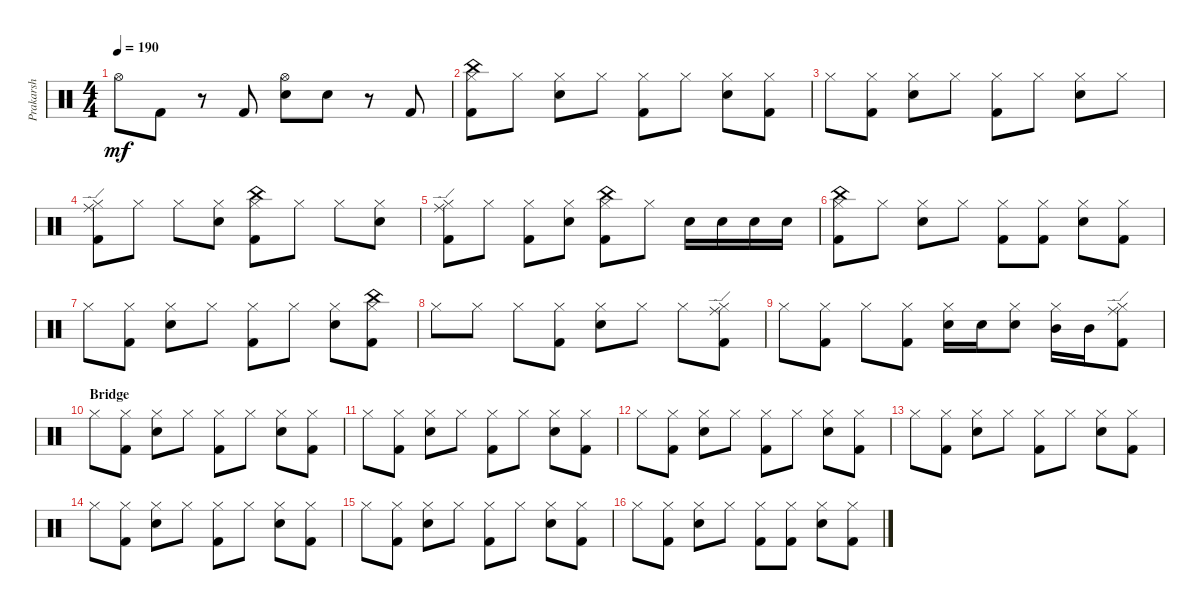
\track ("Prakarsh" "Prakarsh") {instrument percussion}
\staff {score}
\articulation defaults
\ts (4 4)
\tempo 190
\clef neutral
\ks c "Hi-Hat (open)".8{dy mf} "Kick (hit) 2".8
r.8 "Kick (hit) 2".8 ("Hi-Hat (open)" "Snare (hit) 2").8 "Snare (hit) 2".8 r.8 "Kick (hit) 2".8 |
("Hi-Hat (closed)" "Kick (hit) 2" "China (hit)").8 "Hi-Hat (closed)".8 ("Hi-Hat (closed)" "Snare (hit) 2").8 "Hi-Hat (closed)".8 ("Hi-Hat (closed)" "Kick (hit) 2").8 "Hi-Hat (closed)".8 ("Hi-Hat (closed)" "Snare (hit) 2").8 ("Hi-Hat (closed)" "Kick (hit) 2").8 |
"Hi-Hat (closed)".8 ("Hi-Hat (closed)" "Kick (hit) 2").8 ("Hi-Hat (closed)" "Snare (hit) 2").8 "Hi-Hat (closed)".8 ("Hi-Hat (closed)" "Kick (hit) 2").8 "Hi-Hat (closed)".8 ("Hi-Hat (closed)" "Snare (hit) 2").8 "Hi-Hat (closed)".8 |
("Hi-Hat (closed)" "Kick (hit) 2" "Ride (edge)").8 "Hi-Hat (closed)".8 "Hi-Hat (closed)".8 ("Hi-Hat (closed)" "Snare (hit) 2").8 ("Hi-Hat (closed)" "Kick (hit) 2" "China (hit)").8 "Hi-Hat (closed)".8 "Hi-Hat (closed)".8 ("Hi-Hat (closed)" "Snare (hit) 2").8 |
("Hi-Hat (closed)" "Kick (hit) 2" "Ride (edge)").8 "Hi-Hat (closed)".8 ("Hi-Hat (closed)" "Kick (hit) 2").8 ("Hi-Hat (closed)" "Snare (hit) 2").8 ("Hi-Hat (closed)" "Kick (hit) 2" "China (hit)").8 "Hi-Hat (closed)".8 "Snare (hit) 2".16 "Snare (hit) 2".16 "Snare (hit) 2".16 "Snare (hit) 2".16 |
("Hi-Hat (closed)" "Kick (hit) 2" "China (hit)").8 "Hi-Hat (closed)".8 ("Hi-Hat (closed)" "Snare (hit) 2").8 "Hi-Hat (closed)".8 ("Hi-Hat (closed)" "Kick (hit) 2").8 ("Hi-Hat (closed)" "Kick (hit) 2").8 ("Hi-Hat (closed)" "Snare (hit) 2").8 ("Hi-Hat (closed)" "Kick (hit) 2").8 |
"Hi-Hat (closed)".8 ("Hi-Hat (closed)" "Kick (hit) 2").8 ("Hi-Hat (closed)" "Snare (hit) 2").8 "Hi-Hat (closed)".8 ("Hi-Hat (closed)" "Kick (hit) 2").8 "Hi-Hat (closed)".8 ("Hi-Hat (closed)" "Snare (hit) 2").8 ("Hi-Hat (closed)" "Kick (hit) 2" "China (hit)").8 |
"Hi-Hat (closed)".8 "Hi-Hat (closed)".8 "Hi-Hat (closed)".8 ("Hi-Hat (closed)" "Kick (hit) 2").8 ("Hi-Hat (closed)" "Snare (hit) 2").8 "Hi-Hat (closed)".8 "Hi-Hat (closed)".8 ("Kick (hit) 2" "Hi-Hat (closed)" "Ride (edge)").8 |
"Hi-Hat (closed)".8 ("Hi-Hat (closed)" "Kick (hit) 2").8 "Hi-Hat (closed)".8 ("Hi-Hat (closed)" "Kick (hit) 2").8 ("Hi-Hat (closed)" "Snare (hit) 2").16 "Snare (hit) 2".16 ("Hi-Hat (closed)" "Snare (hit) 2").8 ("Hi-Hat (closed)" "Mid Tom (hit)").16 "Mid Tom (hit)".16 ("Kick (hit) 2" "Ride (edge)" "Hi-Hat (closed)").8 |
\section ("" "Bridge")
"Hi-Hat (closed)".8 ("Hi-Hat (closed)" "Kick (hit) 2").8 ("Hi-Hat (closed)" "Snare (hit) 2").8 "Hi-Hat (closed)".8 ("Hi-Hat (closed)" "Kick (hit) 2").8 "Hi-Hat (closed)".8 ("Hi-Hat (closed)" "Snare (hit) 2").8 ("Hi-Hat (closed)" "Kick (hit) 2").8 |
"Hi-Hat (closed)".8 ("Hi-Hat (closed)" "Kick (hit) 2").8 ("Hi-Hat (closed)" "Snare (hit) 2").8 "Hi-Hat (closed)".8 ("Hi-Hat (closed)" "Kick (hit) 2").8 "Hi-Hat (closed)".8 ("Hi-Hat (closed)" "Snare (hit) 2").8 ("Hi-Hat (closed)" "Kick (hit) 2").8 |
"Hi-Hat (closed)".8 ("Hi-Hat (closed)" "Kick (hit) 2").8 ("Hi-Hat (closed)" "Snare (hit) 2").8 "Hi-Hat (closed)".8 ("Hi-Hat (closed)" "Kick (hit) 2").8 "Hi-Hat (closed)".8 ("Hi-Hat (closed)" "Snare (hit) 2").8 ("Hi-Hat (closed)" "Kick (hit) 2").8 |
"Hi-Hat (closed)".8 ("Hi-Hat (closed)" "Kick (hit) 2").8 ("Hi-Hat (closed)" "Snare (hit) 2").8 "Hi-Hat (closed)".8 ("Hi-Hat (closed)" "Kick (hit) 2").8 "Hi-Hat (closed)".8 ("Hi-Hat (closed)" "Snare (hit) 2").8 ("Hi-Hat (closed)" "Kick (hit) 2").8 |
"Hi-Hat (closed)".8 ("Hi-Hat (closed)" "Kick (hit) 2").8 ("Hi-Hat (closed)" "Snare (hit) 2").8 "Hi-Hat (closed)".8 ("Hi-Hat (closed)" "Kick (hit) 2").8 "Hi-Hat (closed)".8 ("Hi-Hat (closed)" "Snare (hit) 2").8 ("Hi-Hat (closed)" "Kick (hit) 2").8 |
"Hi-Hat (closed)".8 ("Hi-Hat (closed)" "Kick (hit) 2").8 ("Hi-Hat (closed)" "Snare (hit) 2").8 "Hi-Hat (closed)".8 ("Hi-Hat (closed)" "Kick (hit) 2").8 "Hi-Hat (closed)".8 ("Hi-Hat (closed)" "Snare (hit) 2").8 ("Hi-Hat (closed)" "Kick (hit) 2").8 |
"Hi-Hat (closed)".8 ("Hi-Hat (closed)" "Kick (hit) 2").8 ("Hi-Hat (closed)" "Snare (hit) 2").8 "Hi-Hat (closed)".8 ("Hi-Hat (closed)" "Kick (hit) 2").8 ("Hi-Hat (closed)" "Kick (hit) 2").8 ("Hi-Hat (closed)" "Snare (hit) 2").8 ("Hi-Hat (closed)" "Kick (hit) 2").8
